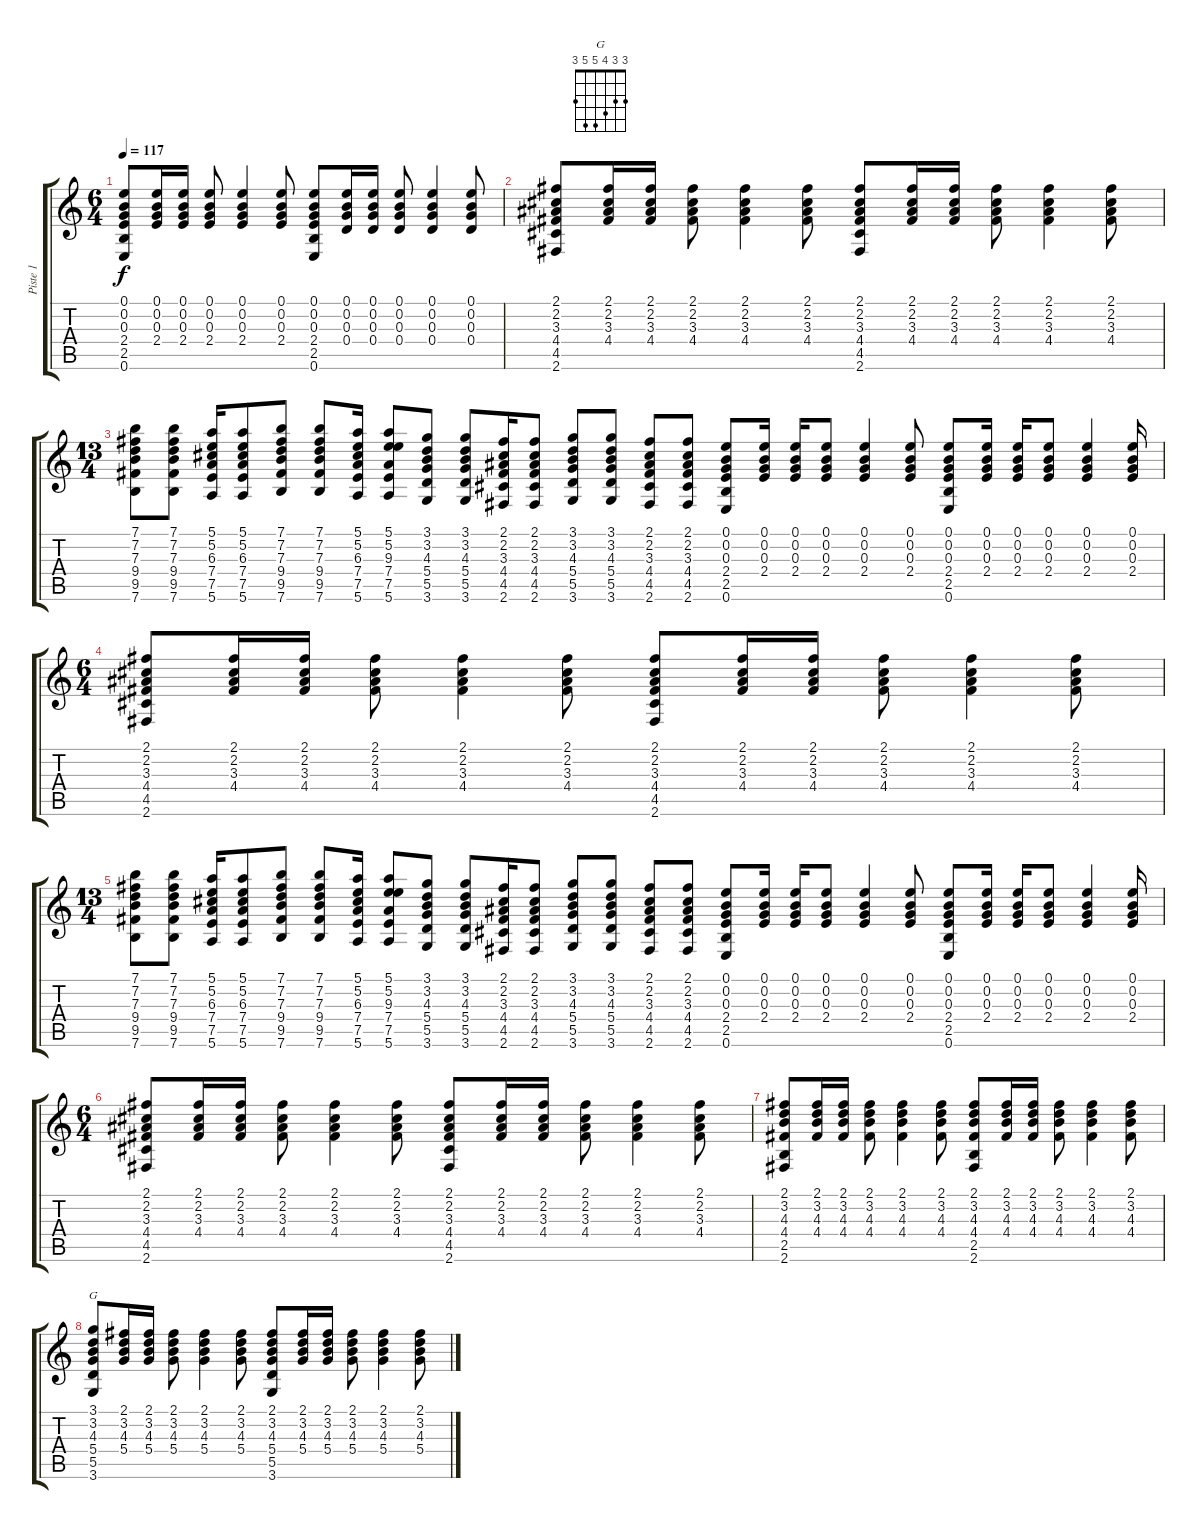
\track ("Piste 1" "Piste 1") {instrument acousticguitarnylon}
\staff {score tabs}
\tuning (E4 B3 G3 D3 A2 E2) {hide}
\chord ("G" 3 3 4 5 5 3)
\ts (6 4)
\tempo 117
\clef g2
\ks c
(0.1 0.2 0.3 2.4 2.5 0.6).8{dy f} (0.1 0.2 0.3 2.4).16 (0.1 0.2 0.3 2.4).16 (0.1 0.2 0.3 2.4).8 (0.1 0.2 0.3 2.4).4 (0.1 0.2 0.3 2.4).8 (0.1 0.2 0.3 2.4 2.5 0.6).8 (0.1 0.2 0.3 0.4).16 (0.1 0.2 0.3 0.4).16 (0.1 0.2 0.3 0.4).8 (0.1 0.2 0.3 0.4).4 (0.1 0.2 0.3 0.4).8 |
(2.1 2.2 3.3 4.4 4.5 2.6).8 (2.1 2.2 3.3 4.4).16 (2.1 2.2 3.3 4.4).16 (2.1 2.2 3.3 4.4).8 (2.1 2.2 3.3 4.4).4 (2.1 2.2 3.3 4.4).8 (2.1 2.2 3.3 4.4 4.5 2.6).8 (2.1 2.2 3.3 4.4).16 (2.1 2.2 3.3 4.4).16 (2.1 2.2 3.3 4.4).8 (2.1 2.2 3.3 4.4).4 (2.1 2.2 3.3 4.4).8 |
\ts (13 4)
(7.1 7.2 7.3 9.4 9.5 7.6).8 (7.1 7.2 7.3 9.4 9.5 7.6).8 (5.1 5.2 6.3 7.4 7.5 5.6).16 (5.1 5.2 6.3 7.4 7.5 5.6).8 (7.1 7.2 7.3 9.4 9.5 7.6).8 (7.1 7.2 7.3 9.4 9.5 7.6).8 (5.1 5.2 6.3 7.4 7.5 5.6).16 (5.1 5.2 9.3 7.4 7.5 5.6).8 (3.1 3.2 4.3 5.4 5.5 3.6).8 (3.1 3.2 4.3 5.4 5.5 3.6).8 (2.1 2.2 3.3 4.4 4.5 2.6).16 (2.1 2.2 3.3 4.4 4.5 2.6).8 (3.1 3.2 4.3 5.4 5.5 3.6).8 (3.1 3.2 4.3 5.4 5.5 3.6).8 (2.1 2.2 3.3 4.4 4.5 2.6).8 (2.1 2.2 3.3 4.4 4.5 2.6).8 (0.1 0.2 0.3 2.4 2.5 0.6).8 (0.1 0.2 0.3 2.4).16 (0.1 0.2 0.3 2.4).16 (0.1 0.2 0.3 2.4).8 (0.1 0.2 0.3 2.4).4 (0.1 0.2 0.3 2.4).8 (0.1 0.2 0.3 2.4 2.5 0.6).8 (0.1 0.2 0.3 2.4).16 (0.1 0.2 0.3 2.4).16 (0.1 0.2 0.3 2.4).8 (0.1 0.2 0.3 2.4).4 (0.1 0.2 0.3 2.4).16 |
\ts (6 4)
(2.1 2.2 3.3 4.4 4.5 2.6).8 (2.1 2.2 3.3 4.4).16 (2.1 2.2 3.3 4.4).16 (2.1 2.2 3.3 4.4).8 (2.1 2.2 3.3 4.4).4 (2.1 2.2 3.3 4.4).8 (2.1 2.2 3.3 4.4 4.5 2.6).8 (2.1 2.2 3.3 4.4).16 (2.1 2.2 3.3 4.4).16 (2.1 2.2 3.3 4.4).8 (2.1 2.2 3.3 4.4).4 (2.1 2.2 3.3 4.4).8 |
\ts (13 4)
(7.1 7.2 7.3 9.4 9.5 7.6).8 (7.1 7.2 7.3 9.4 9.5 7.6).8 (5.1 5.2 6.3 7.4 7.5 5.6).16 (5.1 5.2 6.3 7.4 7.5 5.6).8 (7.1 7.2 7.3 9.4 9.5 7.6).8 (7.1 7.2 7.3 9.4 9.5 7.6).8 (5.1 5.2 6.3 7.4 7.5 5.6).16 (5.1 5.2 9.3 7.4 7.5 5.6).8 (3.1 3.2 4.3 5.4 5.5 3.6).8 (3.1 3.2 4.3 5.4 5.5 3.6).8 (2.1 2.2 3.3 4.4 4.5 2.6).16 (2.1 2.2 3.3 4.4 4.5 2.6).8 (3.1 3.2 4.3 5.4 5.5 3.6).8 (3.1 3.2 4.3 5.4 5.5 3.6).8 (2.1 2.2 3.3 4.4 4.5 2.6).8 (2.1 2.2 3.3 4.4 4.5 2.6).8 (0.1 0.2 0.3 2.4 2.5 0.6).8 (0.1 0.2 0.3 2.4).16 (0.1 0.2 0.3 2.4).16 (0.1 0.2 0.3 2.4).8 (0.1 0.2 0.3 2.4).4 (0.1 0.2 0.3 2.4).8 (0.1 0.2 0.3 2.4 2.5 0.6).8 (0.1 0.2 0.3 2.4).16 (0.1 0.2 0.3 2.4).16 (0.1 0.2 0.3 2.4).8 (0.1 0.2 0.3 2.4).4 (0.1 0.2 0.3 2.4).16 |
\ts (6 4)
(2.1 2.2 3.3 4.4 4.5 2.6).8 (2.1 2.2 3.3 4.4).16 (2.1 2.2 3.3 4.4).16 (2.1 2.2 3.3 4.4).8 (2.1 2.2 3.3 4.4).4 (2.1 2.2 3.3 4.4).8 (2.1 2.2 3.3 4.4 4.5 2.6).8 (2.1 2.2 3.3 4.4).16 (2.1 2.2 3.3 4.4).16 (2.1 2.2 3.3 4.4).8 (2.1 2.2 3.3 4.4).4 (2.1 2.2 3.3 4.4).8 |
(2.1 3.2 4.3 4.4 2.5 2.6).8 (2.1 3.2 4.3 4.4).16 (2.1 3.2 4.3 4.4).16 (2.1 3.2 4.3 4.4).8 (2.1 3.2 4.3 4.4).4 (2.1 3.2 4.3 4.4).8 (2.1 3.2 4.3 4.4 2.5 2.6).8 (2.1 3.2 4.3 4.4).16 (2.1 3.2 4.3 4.4).16 (2.1 3.2 4.3 4.4).8 (2.1 3.2 4.3 4.4).4 (2.1 3.2 4.3 4.4).8 |
(3.1 3.2 4.3 5.4 5.5 3.6).8{ch "G"} (2.1 3.2 4.3 5.4).16 (2.1 3.2 4.3 5.4).16 (2.1 3.2 4.3 5.4).8 (2.1 3.2 4.3 5.4).4 (2.1 3.2 4.3 5.4).8 (2.1 3.2 4.3 5.4 5.5 3.6).8 (2.1 3.2 4.3 5.4).16 (2.1 3.2 4.3 5.4).16 (2.1 3.2 4.3 5.4).8 (2.1 3.2 4.3 5.4).4 (2.1 3.2 4.3 5.4).8
